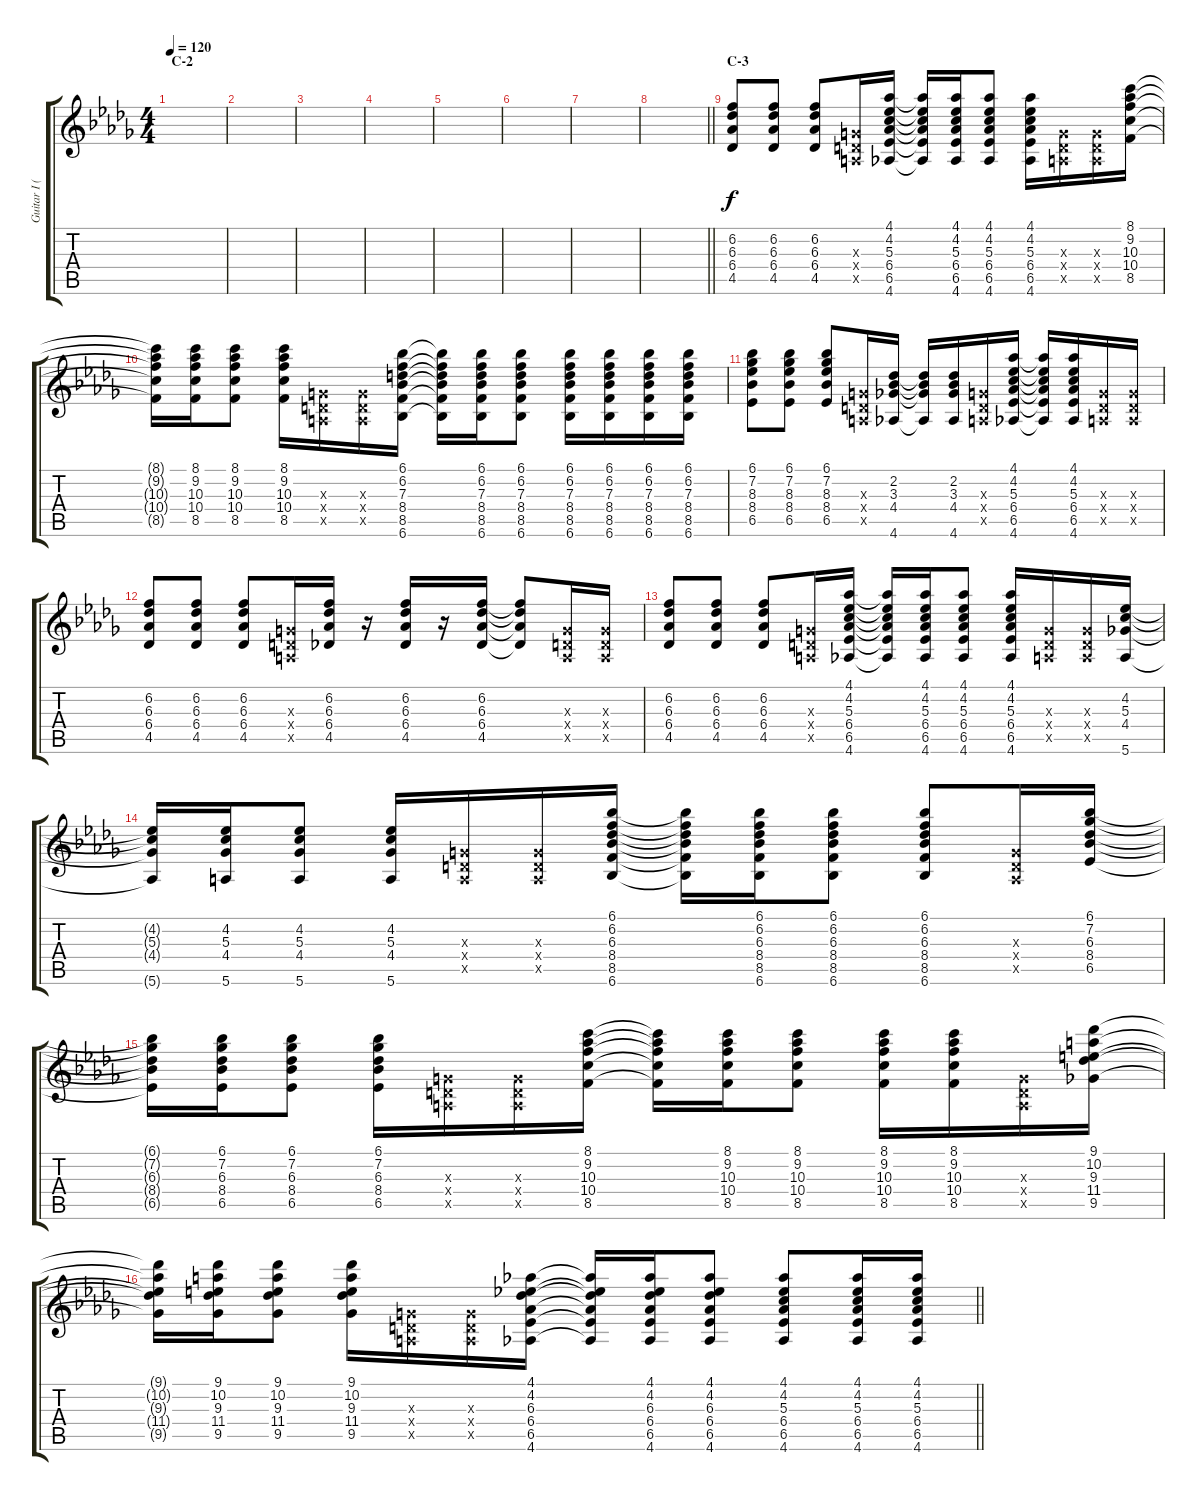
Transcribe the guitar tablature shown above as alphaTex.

\track ("Guitar I (Hirasawa Yui)" "Guitar I (") {instrument electricguitarclean}
\staff {score tabs}
\tuning (E4 B3 G3 D3 A2 E2) {hide}
\ts (4 4)
\section ("" "C-2")
\tempo 120
\clef g2
\ks db
|
|
|
|
|
|
|
\barLineRight lightlight
|
\section ("" "C-3")
(6.2 6.3 6.4 4.5).8 (6.2 6.3 6.4 4.5).8 (6.2 6.3 6.4 4.5).8 (0.3{x} 0.4{x} 0.5{x}).16 (4.1 4.2 5.3 6.4 6.5 4.6).16 (4.1{t} 4.2{t} 5.3{t} 6.4{t} 6.5{t} 4.6{t}).16 (4.1 4.2 5.3 6.4 6.5 4.6).16 (4.1 4.2 5.3 6.4 6.5 4.6).8 (4.1 4.2 5.3 6.4 6.5 4.6).16 (0.3{x} 0.4{x} 0.5{x}).16 (0.3{x} 0.4{x} 0.5{x}).16 (8.1 9.2 10.3 10.4 8.5).16 |
(8.1{t} 9.2{t} 10.3{t} 10.4{t} 8.5{t}).16 (8.1 9.2 10.3 10.4 8.5).16 (8.1 9.2 10.3 10.4 8.5).8 (8.1 9.2 10.3 10.4 8.5).16 (0.3{x} 0.4{x} 0.5{x}).16 (0.3{x} 0.4{x} 0.5{x}).16 (6.1 6.2 7.3 8.4 8.5 6.6).16 (6.1{t} 6.2{t} 7.3{t} 8.4{t} 8.5{t} 6.6{t}).16 (6.1 6.2 7.3 8.4 8.5 6.6).16 (6.1 6.2 7.3 8.4 8.5 6.6).8 (6.1 6.2 7.3 8.4 8.5 6.6).16 (6.1 6.2 7.3 8.4 8.5 6.6).16 (6.1 6.2 7.3 8.4 8.5 6.6).16 (6.1 6.2 7.3 8.4 8.5 6.6).16 |
(6.1 7.2 8.3 8.4 6.5).8 (6.1 7.2 8.3 8.4 6.5).8 (6.1 7.2 8.3 8.4 6.5).8 (0.3{x} 0.4{x} 0.5{x}).16 (2.2 3.3 4.4 4.6).16 (2.2{t} 3.3{t} 4.4{t} 4.6{t}).16 (2.2 3.3 4.4 4.6).16 (0.3{x} 0.4{x} 0.5{x}).16 (4.1 4.2 5.3 6.4 6.5 4.6).16 (4.1{t} 4.2{t} 5.3{t} 6.4{t} 6.5{t} 4.6{t}).16 (4.1 4.2 5.3 6.4 6.5 4.6).16 (0.3{x} 0.4{x} 0.5{x}).16 (0.3{x} 0.4{x} 0.5{x}).16 |
(6.2 6.3 6.4 4.5).8 (6.2 6.3 6.4 4.5).8 (6.2 6.3 6.4 4.5).8 (0.3{x} 0.4{x} 0.5{x}).16 (6.2 6.3 6.4 4.5).16 r.16 (6.2 6.3 6.4 4.5).16 r.16 (6.2 6.3 6.4 4.5).16 (6.2{t} 6.3{t} 6.4{t} 4.5{t}).8 (0.3{x} 0.4{x} 0.5{x}).16 (0.3{x} 0.4{x} 0.5{x}).16 |
(6.2 6.3 6.4 4.5).8 (6.2 6.3 6.4 4.5).8 (6.2 6.3 6.4 4.5).8 (0.3{x} 0.4{x} 0.5{x}).16 (4.1 4.2 5.3 6.4 6.5 4.6).16 (4.1{t} 4.2{t} 5.3{t} 6.4{t} 6.5{t} 4.6{t}).16 (4.1 4.2 5.3 6.4 6.5 4.6).16 (4.1 4.2 5.3 6.4 6.5 4.6).8 (4.1 4.2 5.3 6.4 6.5 4.6).16 (0.3{x} 0.4{x} 0.5{x}).16 (0.3{x} 0.4{x} 0.5{x}).16 (4.2 5.3 4.4 5.6).16 |
(4.2{t} 5.3{t} 4.4{t} 5.6{t}).16 (4.2 5.3 4.4 5.6).16 (4.2 5.3 4.4 5.6).8 (4.2 5.3 4.4 5.6).16 (0.3{x} 0.4{x} 0.5{x}).16 (0.3{x} 0.4{x} 0.5{x}).16 (6.1 6.2 6.3 8.4 8.5 6.6).16 (6.1{t} 6.2{t} 6.3{t} 8.4{t} 8.5{t} 6.6{t}).16 (6.1 6.2 6.3 8.4 8.5 6.6).16 (6.1 6.2 6.3 8.4 8.5 6.6).8 (6.1 6.2 6.3 8.4 8.5 6.6).8 (0.3{x} 0.4{x} 0.5{x}).16 (6.1 7.2 6.3 8.4 6.5).16 |
(6.1{t} 7.2{t} 6.3{t} 8.4{t} 6.5{t}).16 (6.1 7.2 6.3 8.4 6.5).16 (6.1 7.2 6.3 8.4 6.5).8 (6.1 7.2 6.3 8.4 6.5).16 (0.3{x} 0.4{x} 0.5{x}).16 (0.3{x} 0.4{x} 0.5{x}).16 (8.1 9.2 10.3 10.4 8.5).16 (8.1{t} 9.2{t} 10.3{t} 10.4{t} 8.5{t}).16 (8.1 9.2 10.3 10.4 8.5).16 (8.1 9.2 10.3 10.4 8.5).8 (8.1 9.2 10.3 10.4 8.5).16 (8.1 9.2 10.3 10.4 8.5).16 (0.3{x} 0.4{x} 0.5{x}).16 (9.1 10.2 9.3 11.4 9.5).16 |
\barLineRight lightlight
(9.1{t} 10.2{t} 9.3{t} 11.4{t} 9.5{t}).16 (9.1 10.2 9.3 11.4 9.5).16 (9.1 10.2 9.3 11.4 9.5).8 (9.1 10.2 9.3 11.4 9.5).16 (0.3{x} 0.4{x} 0.5{x}).16 (0.3{x} 0.4{x} 0.5{x}).16 (4.1 4.2 6.3 6.4 6.5 4.6).16 (4.1{t} 4.2{t} 6.3{t} 6.4{t} 6.5{t} 4.6{t}).16 (4.1 4.2 6.3 6.4 6.5 4.6).16 (4.1 4.2 6.3 6.4 6.5 4.6).8 (4.1 4.2 5.3 6.4 6.5 4.6).8 (4.1 4.2 5.3 6.4 6.5 4.6).16 (4.1 4.2 5.3 6.4 6.5 4.6).16
